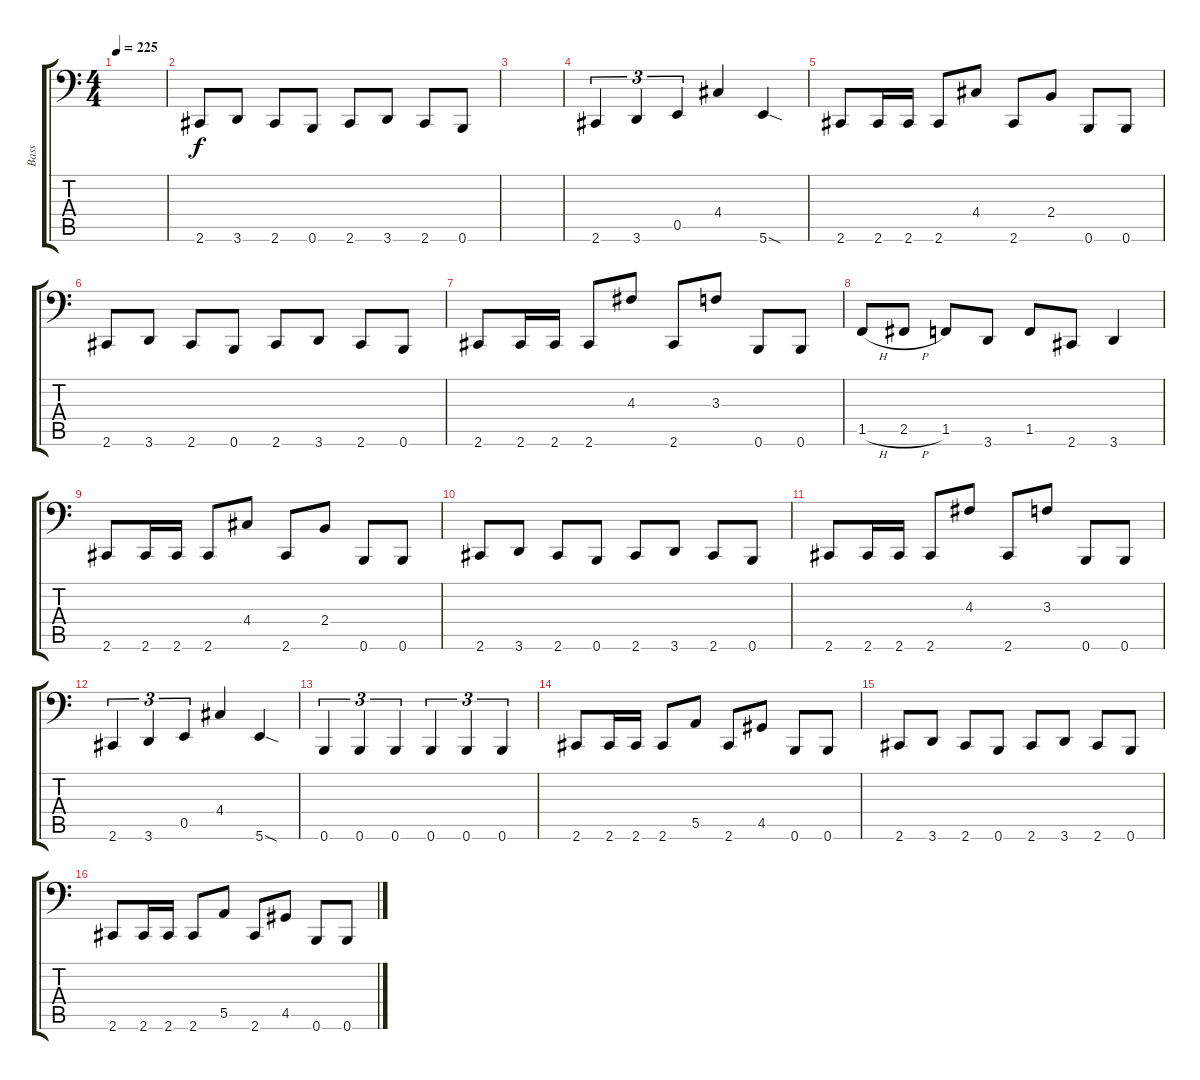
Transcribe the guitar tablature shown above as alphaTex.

\track ("Bass" "Bass") {instrument electricbasspick}
\staff {score tabs}
\tuning (B2 Gb2 D2 A1 E1 B0) {hide}
\ts (4 4)
\tempo 225
\clef f4
\ks c
|
2.6.8 3.6.8 2.6.8 0.6.8 2.6.8 3.6.8 2.6.8 0.6.8 |
|
2.6.4{tu (3 2)} 3.6.4{tu (3 2)} 0.5.4{tu (3 2)} 4.4.4 5.6{sod}.4 |
2.6.8 2.6.16 2.6.16 2.6.8 4.4.8 2.6.8 2.4.8 0.6.8 0.6.8 |
2.6.8 3.6.8 2.6.8 0.6.8 2.6.8 3.6.8 2.6.8 0.6.8 |
2.6.8 2.6.16 2.6.16 2.6.8 4.3.8 2.6.8 3.3.8 0.6.8 0.6.8 |
1.5{h}.8 2.5{h}.8 1.5.8 3.6.8 1.5.8 2.6.8 3.6.4 |
2.6.8 2.6.16 2.6.16 2.6.8 4.4.8 2.6.8 2.4.8 0.6.8 0.6.8 |
2.6.8 3.6.8 2.6.8 0.6.8 2.6.8 3.6.8 2.6.8 0.6.8 |
2.6.8 2.6.16 2.6.16 2.6.8 4.3.8 2.6.8 3.3.8 0.6.8 0.6.8 |
2.6.4{tu (3 2)} 3.6.4{tu (3 2)} 0.5.4{tu (3 2)} 4.4.4 5.6{sod}.4 |
0.6.4{tu (3 2)} 0.6.4{tu (3 2)} 0.6.4{tu (3 2)} 0.6.4{tu (3 2)} 0.6.4{tu (3 2)} 0.6.4{tu (3 2)} |
2.6.8 2.6.16 2.6.16 2.6.8 5.5.8 2.6.8 4.5.8 0.6.8 0.6.8 |
2.6.8 3.6.8 2.6.8 0.6.8 2.6.8 3.6.8 2.6.8 0.6.8 |
2.6.8 2.6.16 2.6.16 2.6.8 5.5.8 2.6.8 4.5.8 0.6.8 0.6.8
